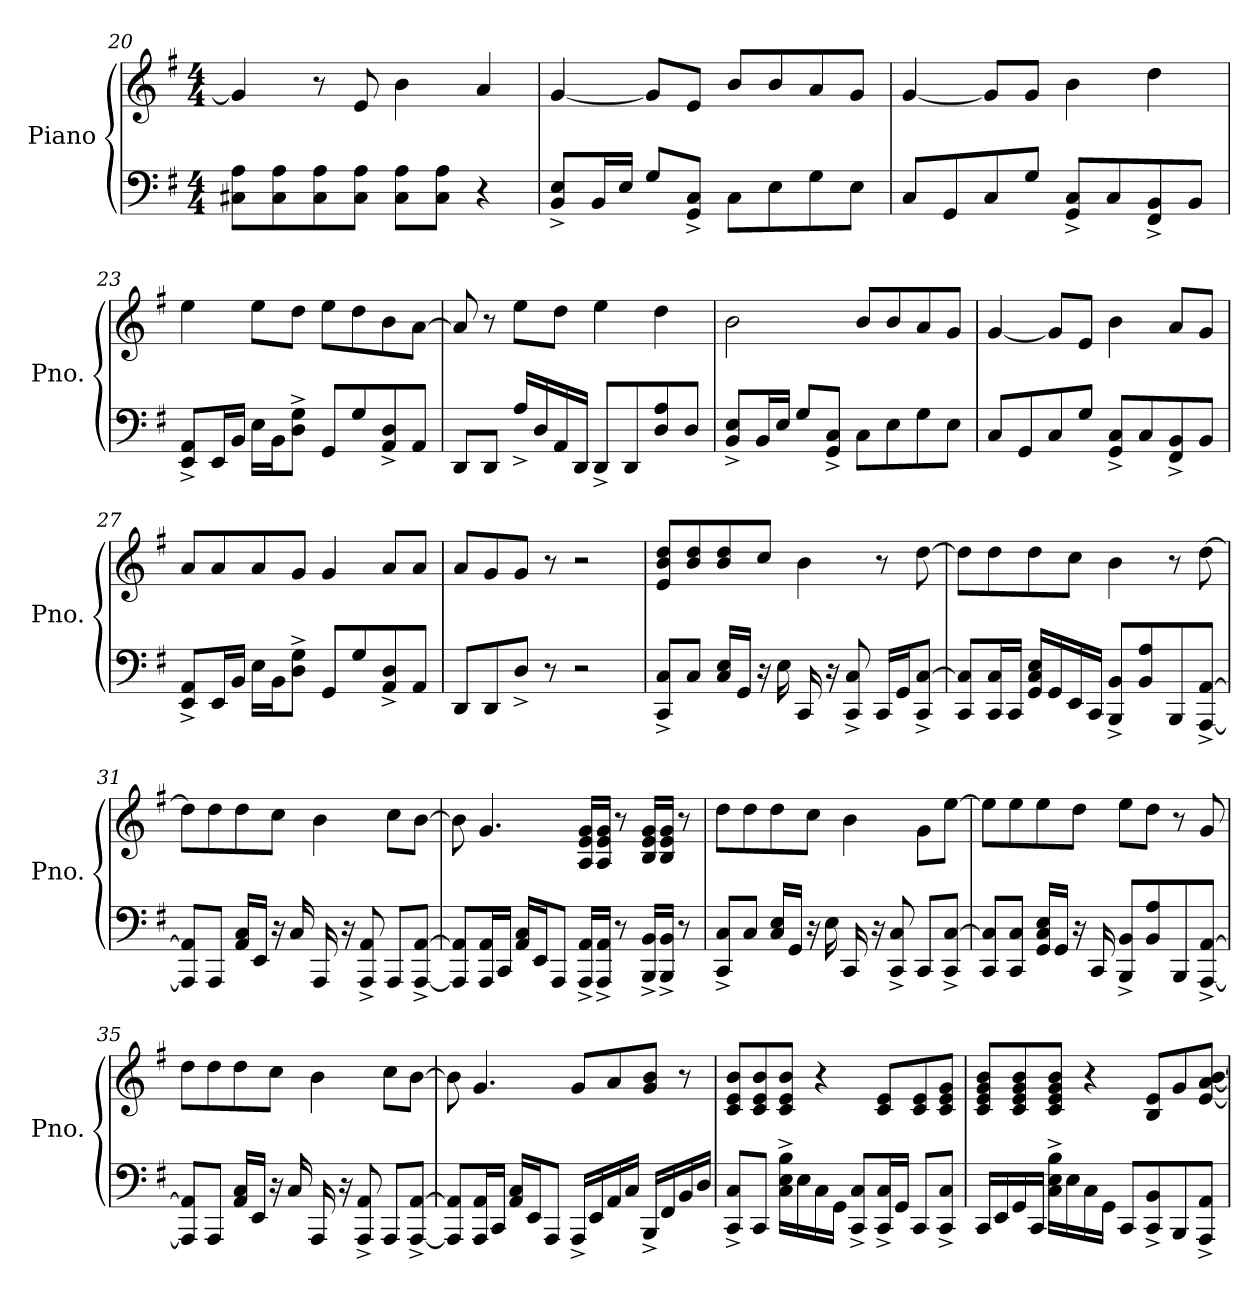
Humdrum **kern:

**kern	**kern
*part1	*part1
*staff2	*staff1
*I"Piano	*
*I'Pno.	*
*clefF4	*clefG2
*k[f#]	*k[f#]
*M4/4	*M4/4
=20	=20
8C#X\ 8A\L	4g/]
8C#\ 8A\	.
8C#\ 8A\	8r
8C#\ 8A\J	8e/
8C#\ 8A\L	4b\
8C#\ 8A\J	.
4r	4a/
!!LO:LB:g=z
=21	=21
8BB/^ 8E/^L	[4g/
16BB/L	.
16E/JJ	.
8G/L	8g/L]
8GG/^ 8C/^J	8e/J
8C\L	8b/L
8E\	8b/
8G\	8a/
8E\J	8g/J
=22	=22
8C/L	[4g/
8GG/	.
8C/	8g/L]
8G/J	8g/J
8GG/^ 8C/^L	4b\
8C/	.
8FF#/^ 8BB/^	4dd\
8BB/J	.
=23	=23
8EE/^ 8AA/^L	4ee\
16EE/L	.
16BB/JJ	.
16E\LL	8ee\L
16BB\J	.
8D\^ 8G\^J	8dd\J
8GG/L	8ee\L
8G/	8dd\
8AA/^ 8D/^	8b\
8AA/J	[8a\J
=24	=24
8DD/L	8a/]
8DD/J	8r
16A^/LL	8ee\L
16D/	.
16AA/	8dd\J
16DD/JJ	.
8DD^/L	4ee\
8DD/	.
8D/ 8A/	4dd\
8D/J	.
!!LO:LB:g=z
=25	=25
8BB/^ 8E/^L	2b\
16BB/L	.
16E/JJ	.
8G/L	.
8GG/^ 8C/^J	.
8C\L	8b/L
8E\	8b/
8G\	8a/
8E\J	8g/J
=26	=26
8C/L	[4g/
8GG/	.
8C/	8g/L]
8G/J	8e/J
8GG/^ 8C/^L	4b\
8C/	.
8FF#/^ 8BB/^	8a/L
8BB/J	8g/J
=27	=27
8EE/^ 8AA/^L	8a/L
16EE/L	8a/
16BB/JJ	.
16E\LL	8a/
16BB\J	.
8D\^ 8G\^J	8g/J
8GG/L	4g/
8G/	.
8AA/^ 8D/^	8a/L
8AA/J	8a/J
=28	=28
8DD/L	8a/L
8DD/	8g/
8D^/J	8g/J
8r	8r
2r	2r
!!LO:LB:g=z
=29	=29
8CC/^ 8C/^L	8e/ 8b/ 8dd/L
8C/J	8b/ 8dd/
16C/ 16E/LL	8b/ 8dd/
16GG/JJ	.
16r	8cc/J
16E\	.
16CC/	4b\
16r	.
8CC/^ 8C/^	.
16CC/LL	8r
16GG/J	.
8CC/^ [8C/^J	[8dd\
=30	=30
8CC/ 8C/]L	8dd\L]
16CC/ 16C/L	8dd\
16CC/JJ	.
16GG/ 16C/ 16E/LL	8dd\
16GG/	.
16EE/	8cc\J
16CC/JJ	.
8BBB/^ 8BB/^L	4b\
8BB/ 8A/	.
8BBB/	8r
[8AAA/^ [8AA/^J	[8dd\
=31	=31
8AAA/] 8AA/]L	8dd\L]
8AAA/J	8dd\
16AA/ 16C/LL	8dd\
16EE/JJ	.
16r	8cc\J
16C/	.
16AAA/	4b\
16r	.
8AAA/^ 8AA/^	.
8AAA/L	8cc\L
[8AAA/^ [8AA/^J	[8b\J
!!LO:LB:g=z
=32	=32
8AAA/] 8AA/]L	8b\]
16AAA/ 16AA/L	4.g/
16CC/JJ	.
16AA/ 16C/LL	.
16EE/J	.
8AAA/J	.
16AAA/^ 16AA/^LL	16A/ 16e/ 16g/LL
16AAA/^ 16AA/^JJ	16A/ 16e/ 16g/JJ
8r	8r
16BBB/^ 16BB/^LL	16B/ 16e/ 16g/LL
16BBB/^ 16BB/^JJ	16B/ 16e/ 16g/JJ
8r	8r
=33	=33
8CC/^ 8C/^L	8dd\L
8C/J	8dd\
16C/ 16E/LL	8dd\
16GG/JJ	.
16r	8cc\J
16E\	.
16CC/	4b\
16r	.
8CC/^ 8C/^	.
8CC/L	8g\L
8CC/^ [8C/^J	[8ee\J
=34	=34
8CC/ 8C/]L	8ee\L]
8CC/ 8C/J	8ee\
16GG/ 16C/ 16E/LL	8ee\
16GG/JJ	.
16r	8dd\J
16CC/	.
8BBB/^ 8BB/^L	8ee\L
8BB/ 8A/	8dd\J
8BBB/	8r
[8AAA/^ [8AA/^J	8g/
!!LO:LB:g=z
=35	=35
8AAA/] 8AA/]L	8dd\L
8AAA/J	8dd\
16AA/ 16C/LL	8dd\
16EE/JJ	.
16r	8cc\J
16C/	.
16AAA/	4b\
16r	.
8AAA/^ 8AA/^	.
8AAA/L	8cc\L
[8AAA/^ [8AA/^J	[8b\J
=36	=36
8AAA/] 8AA/]L	8b\]
16AAA/ 16AA/L	4.g/
16CC/JJ	.
16AA/ 16C/LL	.
16EE/J	.
8AAA/J	.
16AAA^/LL	8g/L
16EE/	.
16AA/	8a/
16C/JJ	.
16BBB^/LL	8g/ 8b/J
16FF#/	.
16BB/	8r
16D/JJ	.
=37	=37
8CC/^ 8C/^L	8c/ 8e/ 8b/L
8CC/J	8c/ 8e/ 8b/
16C\^ 16E\^ 16B\^LL	8c/ 8e/ 8b/J
16E\	.
16C\	4r
16GG\JJ	.
8CC/^ 8C/^L	.
16CC/^ 16C/^L	8c/ 8e/L
16GG/JJ	.
8CC/L	8c/ 8e/
8CC/^ 8C/^J	8c/ 8e/ 8g/J
!!LO:PB:g=z
=38	=38
16CC/LL	8c/ 8e/ 8g/ 8b/L
16EE/	.
16GG/	8c/ 8e/ 8g/ 8b/
16CC/JJ	.
16C\^ 16E\^ 16B\^LL	8c/ 8e/ 8g/ 8b/J
16E\	.
16C\	4r
16GG\JJ	.
8CC/L	.
8CC/^ 8BB/^	8B/ 8e/L
8BBB/	8g/
8AAA/^ 8AA/^J	[8e/ [8a/ [8b/J
=	=
*-	*-
